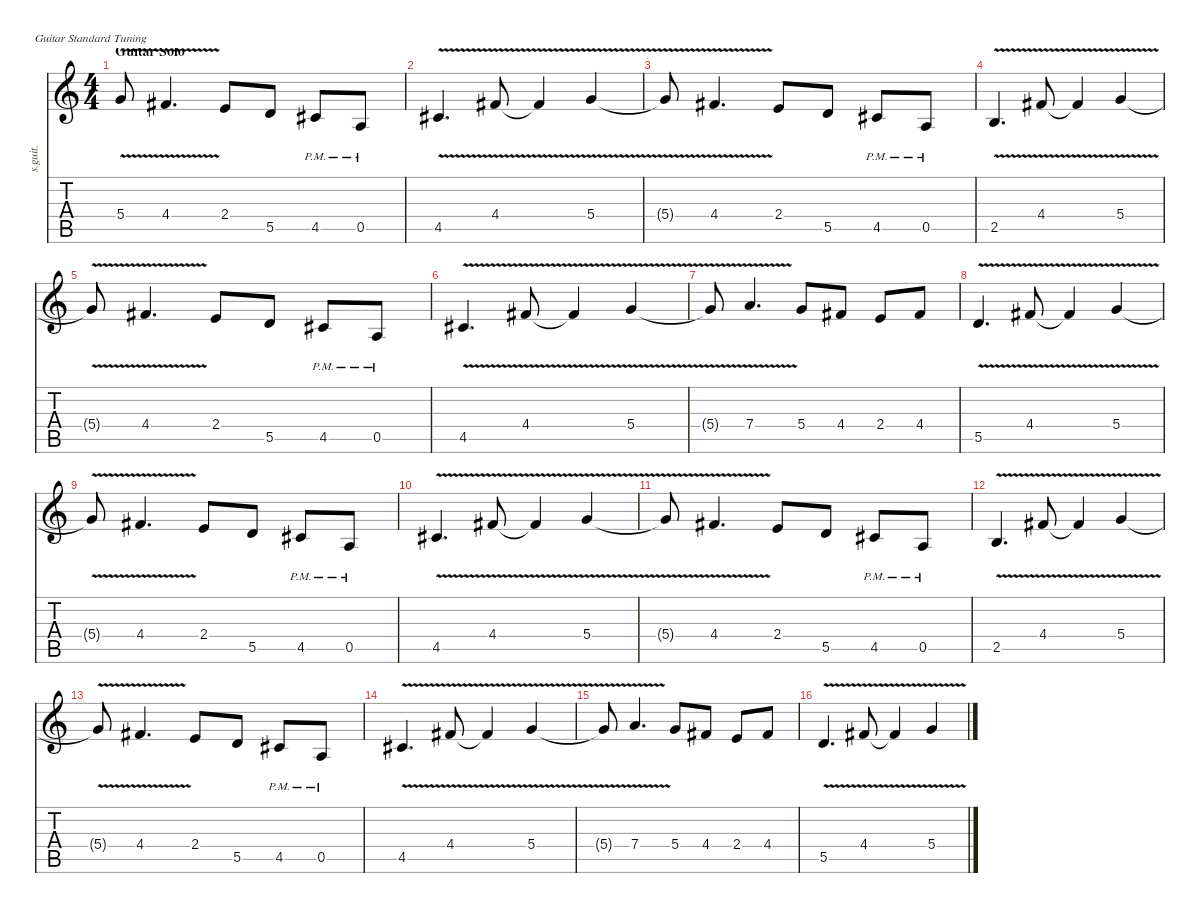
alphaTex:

\defaultSystemsLayout 4
\hideDynamics
\bracketExtendMode nobrackets
\track ("James Hetfield - Rhythm Guitar" "s.guit.") {instrument distortionguitar}
\staff {score tabs}
\tuning (E4 B3 G3 D3 A2 E2)
\ts (4 4)
\section ("" "Guitar Solo")
\tempo (142 hide)
\clef g2
\ks c
5.4{v t}.8{lyrics (0 "") lyrics (1 "") lyrics (2 "") lyrics (3 "") lyrics (4 "") dy f} 4.4{v acc #}.4{d lyrics (0 "") lyrics (1 "") lyrics (2 "") lyrics (3 "") lyrics (4 "")} 2.4.8{lyrics (0 "") lyrics (1 "") lyrics (2 "") lyrics (3 "") lyrics (4 "")} 5.5.8{lyrics (0 "") lyrics (1 "") lyrics (2 "") lyrics (3 "") lyrics (4 "") dy ff} 4.5{pm acc #}.8{lyrics (0 "") lyrics (1 "") lyrics (2 "") lyrics (3 "") lyrics (4 "") dy f} 0.5{pm}.8{lyrics (0 "") lyrics (1 "") lyrics (2 "") lyrics (3 "") lyrics (4 "")} |
4.5{v acc #}.4{d lyrics (0 "") lyrics (1 "") lyrics (2 "") lyrics (3 "") lyrics (4 "")} 4.4{v acc #}.8{lyrics (0 "") lyrics (1 "") lyrics (2 "") lyrics (3 "") lyrics (4 "")} 4.4{v t acc #}.4{lyrics (0 "") lyrics (1 "") lyrics (2 "") lyrics (3 "") lyrics (4 "") dy fff} 5.4{v}.4{lyrics (0 "") lyrics (1 "") lyrics (2 "") lyrics (3 "") lyrics (4 "") dy f} |
5.4{v t}.8{lyrics (0 "") lyrics (1 "") lyrics (2 "") lyrics (3 "") lyrics (4 "")} 4.4{v acc #}.4{d lyrics (0 "") lyrics (1 "") lyrics (2 "") lyrics (3 "") lyrics (4 "")} 2.4.8{lyrics (0 "") lyrics (1 "") lyrics (2 "") lyrics (3 "") lyrics (4 "")} 5.5.8{lyrics (0 "") lyrics (1 "") lyrics (2 "") lyrics (3 "") lyrics (4 "") dy ff} 4.5{pm acc #}.8{lyrics (0 "") lyrics (1 "") lyrics (2 "") lyrics (3 "") lyrics (4 "") dy f} 0.5{pm}.8{lyrics (0 "") lyrics (1 "") lyrics (2 "") lyrics (3 "") lyrics (4 "")} |
2.5{v}.4{d lyrics (0 "") lyrics (1 "") lyrics (2 "") lyrics (3 "") lyrics (4 "")} 4.4{v acc #}.8{lyrics (0 "") lyrics (1 "") lyrics (2 "") lyrics (3 "") lyrics (4 "")} 4.4{v t acc #}.4{lyrics (0 "") lyrics (1 "") lyrics (2 "") lyrics (3 "") lyrics (4 "") dy fff} 5.4{v}.4{lyrics (0 "") lyrics (1 "") lyrics (2 "") lyrics (3 "") lyrics (4 "") dy f} |
5.4{v t}.8{lyrics (0 "") lyrics (1 "") lyrics (2 "") lyrics (3 "") lyrics (4 "")} 4.4{v acc #}.4{d lyrics (0 "") lyrics (1 "") lyrics (2 "") lyrics (3 "") lyrics (4 "")} 2.4.8{lyrics (0 "") lyrics (1 "") lyrics (2 "") lyrics (3 "") lyrics (4 "")} 5.5.8{lyrics (0 "") lyrics (1 "") lyrics (2 "") lyrics (3 "") lyrics (4 "") dy ff} 4.5{pm acc #}.8{lyrics (0 "") lyrics (1 "") lyrics (2 "") lyrics (3 "") lyrics (4 "") dy f} 0.5{pm}.8{lyrics (0 "") lyrics (1 "") lyrics (2 "") lyrics (3 "") lyrics (4 "")} |
4.5{v acc #}.4{d lyrics (0 "") lyrics (1 "") lyrics (2 "") lyrics (3 "") lyrics (4 "")} 4.4{v acc #}.8{lyrics (0 "") lyrics (1 "") lyrics (2 "") lyrics (3 "") lyrics (4 "")} 4.4{v t acc #}.4{lyrics (0 "") lyrics (1 "") lyrics (2 "") lyrics (3 "") lyrics (4 "") dy fff} 5.4{v}.4{lyrics (0 "") lyrics (1 "") lyrics (2 "") lyrics (3 "") lyrics (4 "") dy f} |
5.4{v t}.8{lyrics (0 "") lyrics (1 "") lyrics (2 "") lyrics (3 "") lyrics (4 "")} 7.4{v}.4{d lyrics (0 "") lyrics (1 "") lyrics (2 "") lyrics (3 "") lyrics (4 "")} 5.4.8{lyrics (0 "") lyrics (1 "") lyrics (2 "") lyrics (3 "") lyrics (4 "")} 4.4{acc #}.8{lyrics (0 "") lyrics (1 "") lyrics (2 "") lyrics (3 "") lyrics (4 "")} 2.4.8{lyrics (0 "") lyrics (1 "") lyrics (2 "") lyrics (3 "") lyrics (4 "")} 4.4{acc #}.8{lyrics (0 "") lyrics (1 "") lyrics (2 "") lyrics (3 "") lyrics (4 "")} |
5.5{v}.4{d lyrics (0 "") lyrics (1 "") lyrics (2 "") lyrics (3 "") lyrics (4 "")} 4.4{v acc #}.8{lyrics (0 "") lyrics (1 "") lyrics (2 "") lyrics (3 "") lyrics (4 "")} 4.4{v t acc #}.4{lyrics (0 "") lyrics (1 "") lyrics (2 "") lyrics (3 "") lyrics (4 "") dy fff} 5.4{v}.4{lyrics (0 "") lyrics (1 "") lyrics (2 "") lyrics (3 "") lyrics (4 "") dy f} |
5.4{v t}.8{lyrics (0 "") lyrics (1 "") lyrics (2 "") lyrics (3 "") lyrics (4 "")} 4.4{v acc #}.4{d lyrics (0 "") lyrics (1 "") lyrics (2 "") lyrics (3 "") lyrics (4 "")} 2.4.8{lyrics (0 "") lyrics (1 "") lyrics (2 "") lyrics (3 "") lyrics (4 "")} 5.5.8{lyrics (0 "") lyrics (1 "") lyrics (2 "") lyrics (3 "") lyrics (4 "") dy ff} 4.5{pm acc #}.8{lyrics (0 "") lyrics (1 "") lyrics (2 "") lyrics (3 "") lyrics (4 "") dy f} 0.5{pm}.8{lyrics (0 "") lyrics (1 "") lyrics (2 "") lyrics (3 "") lyrics (4 "")} |
4.5{v acc #}.4{d lyrics (0 "") lyrics (1 "") lyrics (2 "") lyrics (3 "") lyrics (4 "")} 4.4{v acc #}.8{lyrics (0 "") lyrics (1 "") lyrics (2 "") lyrics (3 "") lyrics (4 "")} 4.4{v t acc #}.4{lyrics (0 "") lyrics (1 "") lyrics (2 "") lyrics (3 "") lyrics (4 "") dy fff} 5.4{v}.4{lyrics (0 "") lyrics (1 "") lyrics (2 "") lyrics (3 "") lyrics (4 "") dy f} |
5.4{v t}.8{lyrics (0 "") lyrics (1 "") lyrics (2 "") lyrics (3 "") lyrics (4 "")} 4.4{v acc #}.4{d lyrics (0 "") lyrics (1 "") lyrics (2 "") lyrics (3 "") lyrics (4 "")} 2.4.8{lyrics (0 "") lyrics (1 "") lyrics (2 "") lyrics (3 "") lyrics (4 "")} 5.5.8{lyrics (0 "") lyrics (1 "") lyrics (2 "") lyrics (3 "") lyrics (4 "") dy ff} 4.5{pm acc #}.8{lyrics (0 "") lyrics (1 "") lyrics (2 "") lyrics (3 "") lyrics (4 "") dy f} 0.5{pm}.8{lyrics (0 "") lyrics (1 "") lyrics (2 "") lyrics (3 "") lyrics (4 "")} |
2.5{v}.4{d lyrics (0 "") lyrics (1 "") lyrics (2 "") lyrics (3 "") lyrics (4 "")} 4.4{v acc #}.8{lyrics (0 "") lyrics (1 "") lyrics (2 "") lyrics (3 "") lyrics (4 "")} 4.4{v t acc #}.4{lyrics (0 "") lyrics (1 "") lyrics (2 "") lyrics (3 "") lyrics (4 "") dy fff} 5.4{v}.4{lyrics (0 "") lyrics (1 "") lyrics (2 "") lyrics (3 "") lyrics (4 "") dy f} |
5.4{v t}.8{lyrics (0 "") lyrics (1 "") lyrics (2 "") lyrics (3 "") lyrics (4 "")} 4.4{v acc #}.4{d lyrics (0 "") lyrics (1 "") lyrics (2 "") lyrics (3 "") lyrics (4 "")} 2.4.8{lyrics (0 "") lyrics (1 "") lyrics (2 "") lyrics (3 "") lyrics (4 "")} 5.5.8{lyrics (0 "") lyrics (1 "") lyrics (2 "") lyrics (3 "") lyrics (4 "") dy ff} 4.5{pm acc #}.8{lyrics (0 "") lyrics (1 "") lyrics (2 "") lyrics (3 "") lyrics (4 "") dy f} 0.5{pm}.8{lyrics (0 "") lyrics (1 "") lyrics (2 "") lyrics (3 "") lyrics (4 "")} |
4.5{v acc #}.4{d lyrics (0 "") lyrics (1 "") lyrics (2 "") lyrics (3 "") lyrics (4 "")} 4.4{v acc #}.8{lyrics (0 "") lyrics (1 "") lyrics (2 "") lyrics (3 "") lyrics (4 "")} 4.4{v t acc #}.4{lyrics (0 "") lyrics (1 "") lyrics (2 "") lyrics (3 "") lyrics (4 "") dy fff} 5.4{v}.4{lyrics (0 "") lyrics (1 "") lyrics (2 "") lyrics (3 "") lyrics (4 "") dy f} |
5.4{v t}.8{lyrics (0 "") lyrics (1 "") lyrics (2 "") lyrics (3 "") lyrics (4 "")} 7.4{v}.4{d lyrics (0 "") lyrics (1 "") lyrics (2 "") lyrics (3 "") lyrics (4 "")} 5.4.8{lyrics (0 "") lyrics (1 "") lyrics (2 "") lyrics (3 "") lyrics (4 "")} 4.4{acc #}.8{lyrics (0 "") lyrics (1 "") lyrics (2 "") lyrics (3 "") lyrics (4 "")} 2.4.8{lyrics (0 "") lyrics (1 "") lyrics (2 "") lyrics (3 "") lyrics (4 "")} 4.4{acc #}.8{lyrics (0 "") lyrics (1 "") lyrics (2 "") lyrics (3 "") lyrics (4 "")} |
5.5{v}.4{d lyrics (0 "") lyrics (1 "") lyrics (2 "") lyrics (3 "") lyrics (4 "")} 4.4{v acc #}.8{lyrics (0 "") lyrics (1 "") lyrics (2 "") lyrics (3 "") lyrics (4 "")} 4.4{v t acc #}.4{lyrics (0 "") lyrics (1 "") lyrics (2 "") lyrics (3 "") lyrics (4 "") dy fff} 5.4{v}.4{lyrics (0 "") lyrics (1 "") lyrics (2 "") lyrics (3 "") lyrics (4 "") dy f}
